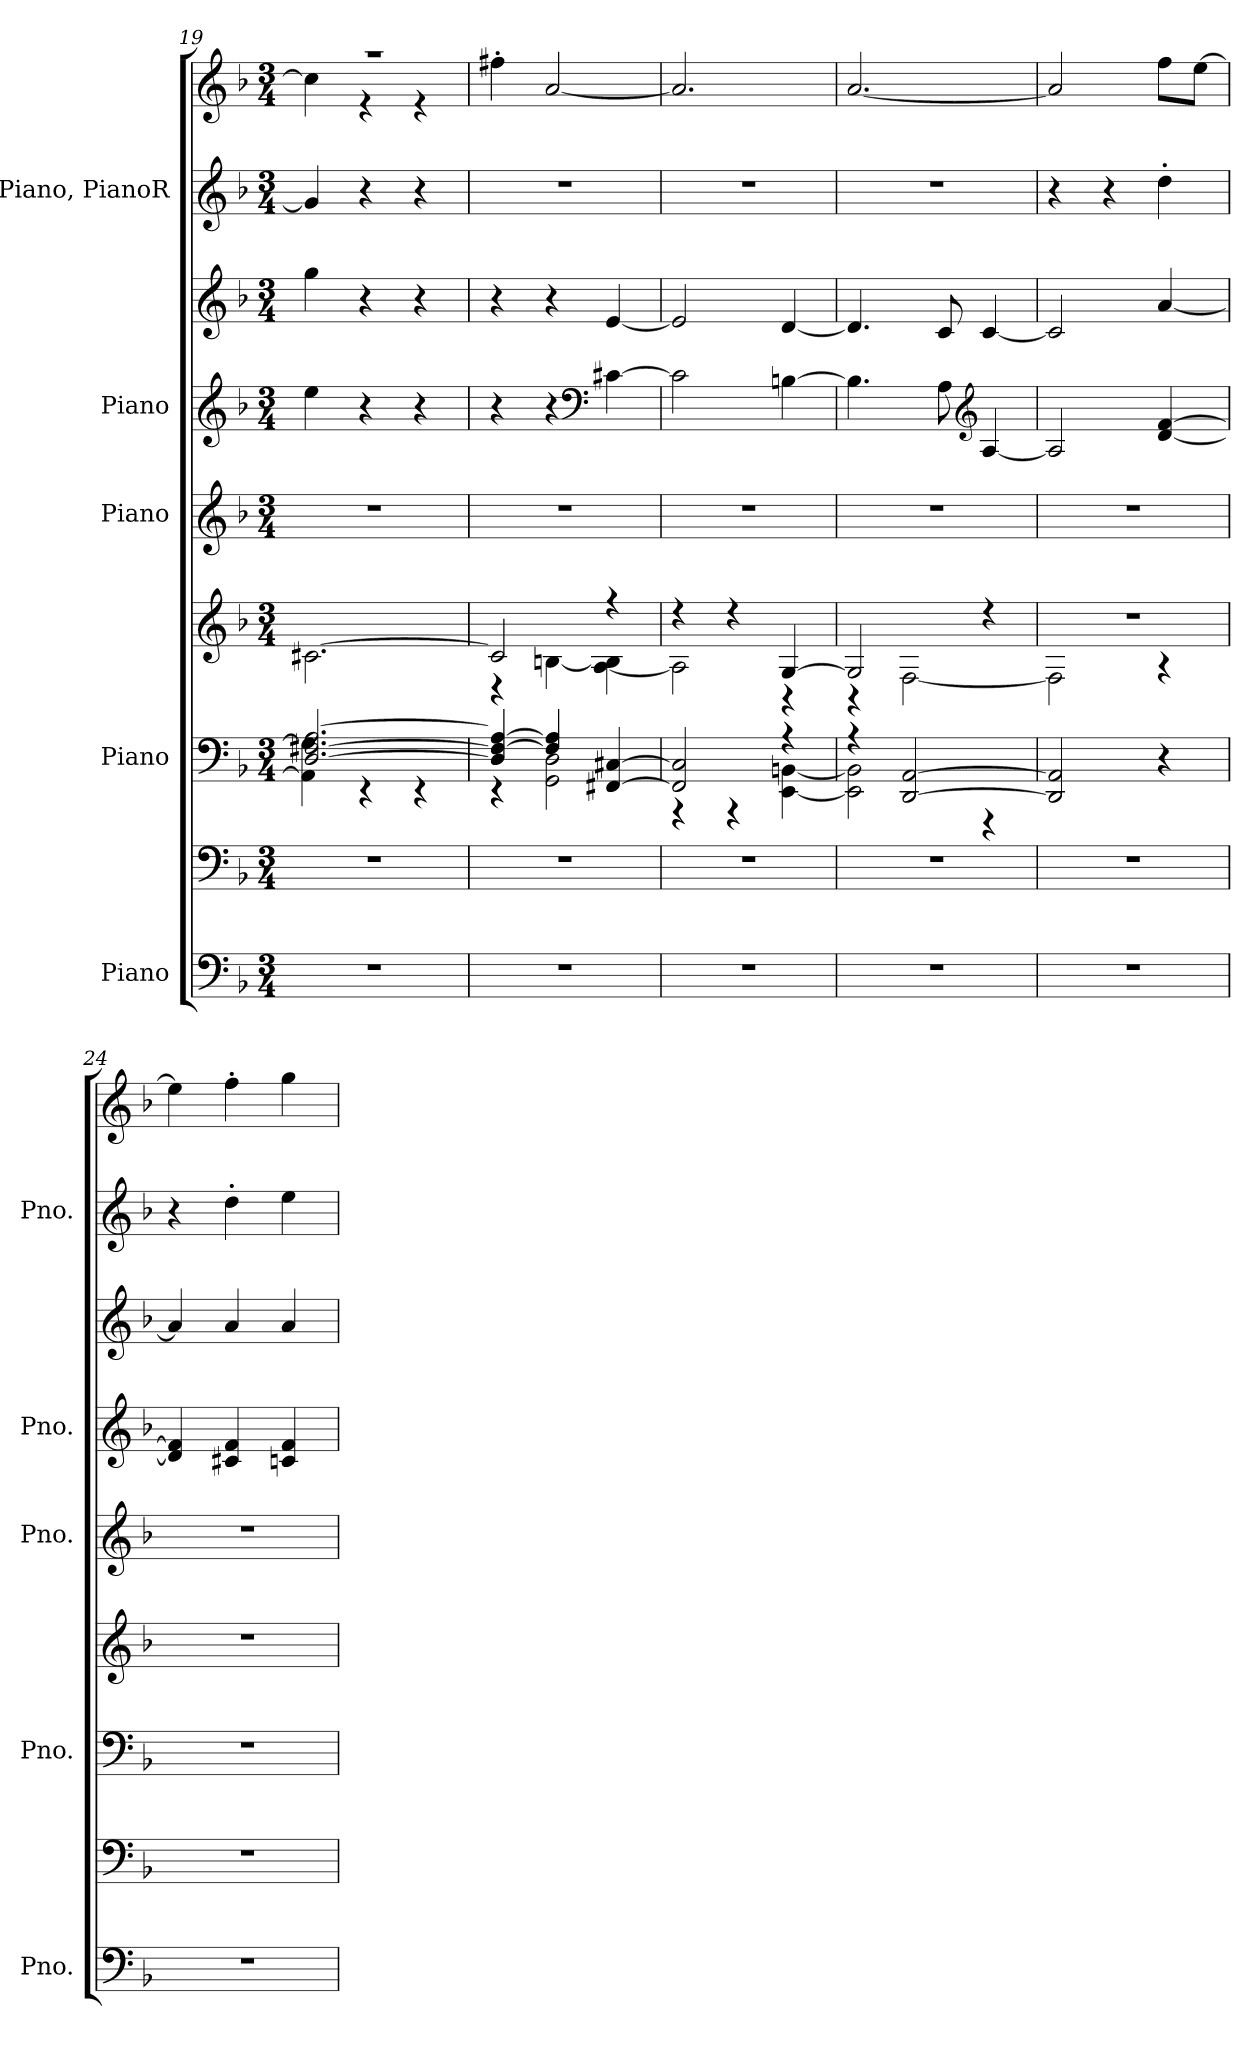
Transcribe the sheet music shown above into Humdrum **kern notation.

**kern	**kern	**kern	**kern	**kern	**kern	**kern	**kern	**kern
*part5	*part5	*part4	*part4	*part3	*part2	*part2	*part1	*part1
*staff9	*staff8	*staff7	*staff6	*staff5	*staff4	*staff3	*staff2	*staff1
*I"Piano	*	*I"Piano	*	*I"Piano	*I"Piano	*	*I"Piano, PianoR	*
*I'Pno.	*	*I'Pno.	*	*I'Pno.	*I'Pno.	*	*I'Pno.	*
*clefF4	*clefF4	*clefF4	*clefG2	*clefG2	*clefG2	*clefG2	*clefG2	*clefG2
*k[b-]	*k[b-]	*k[b-]	*k[b-]	*k[b-]	*k[b-]	*k[b-]	*k[b-]	*k[b-]
*M3/4	*M3/4	*M3/4	*M3/4	*M3/4	*M3/4	*M3/4	*M3/4	*M3/4
=19	=19	=19	=19	=19	=19	=19	=19	=19
*	*	*^	*	*	*	*	*	*^
2.r	2.r	[2.D/ [2.F#X/ [2.A/	4AA\] 4G\]	[2.c#X\	2.r	4ee\	4gg\	4g/]	2.r	4cc#\]
.	.	.	4r	.	.	4r	4r	4r	.	4r
.	.	.	4r	.	.	4r	4r	4r	.	4r
*	*	*	*	*	*	*	*	*	*v	*v
=20	=20	=20	=20	=20	=20	=20	=20	=20	=20
*	*	*	*	*^	*	*	*	*	*
2.r	2.r	4D/] 4F#/_ 4A/_	4r	2c#/]	4r	2.r	4r	4r	2.r	4ff#X'\
.	.	4F#/] 4A/]	2GG\ 2D\	.	[4Bn\	.	4r	4r	.	[2a/
*	*	*	*	*	*	*	*clefF4	*	*	*
.	.	[4FF#X/ [4C#X/	.	4r	[4A\ 4B\]	.	[4c#X\	[4e/	.	.
=21	=21	=21	=21	=21	=21	=21	=21	=21	=21	=21
2.r	2.r	2FF#/] 2C#/]	4r	4r	2A\]	2.r	2c#\]	2e/]	2.r	2.a/]
.	.	.	4r	4r	.	.	.	.	.	.
.	.	4r	[4EE\ [4BBn\	[4G/	4r	.	[4Bn\	[4d/	.	.
=22	=22	=22	=22	=22	=22	=22	=22	=22	=22	=22
2.r	2.r	4r	2EE\] 2BB\]	2G/]	4r	2.r	4.B\]	4.d/]	2.r	[2.a/
.	.	[2DD/ [2AA/	.	.	[2F\	.	.	.	.	.
.	.	.	.	.	.	.	8A\	8c/	.	.
*	*	*	*	*	*	*	*clefG2	*	*	*
.	.	.	4r	4r	.	.	[4A/	[4c/	.	.
*	*	*v	*v	*	*	*	*	*	*	*
!!LO:PB:g=z
=23	=23	=23	=23	=23	=23	=23	=23	=23	=23
2.r	2.r	2DD/] 2AA/]	2.r	2F\]	2.r	2A/]	2c/]	4r	2a/]
.	.	.	.	.	.	.	.	4r	.
.	.	4r	.	4r	.	[4d/ [4f/	[4a/	4dd'\	8ff\L
.	.	.	.	.	.	.	.	.	[8ee\J
*	*	*	*v	*v	*	*	*	*	*
=24	=24	=24	=24	=24	=24	=24	=24	=24
2.r	2.r	2.r	2.r	2.r	4d/] 4f/]	4a/]	4r	4ee\]
.	.	.	.	.	4c#X/ 4f/	4a/	4dd'\	4ff'\
.	.	.	.	.	4cn/ 4f/	4a/	4ee\	4gg\
=	=	=	=	=	=	=	=	=
*-	*-	*-	*-	*-	*-	*-	*-	*-
